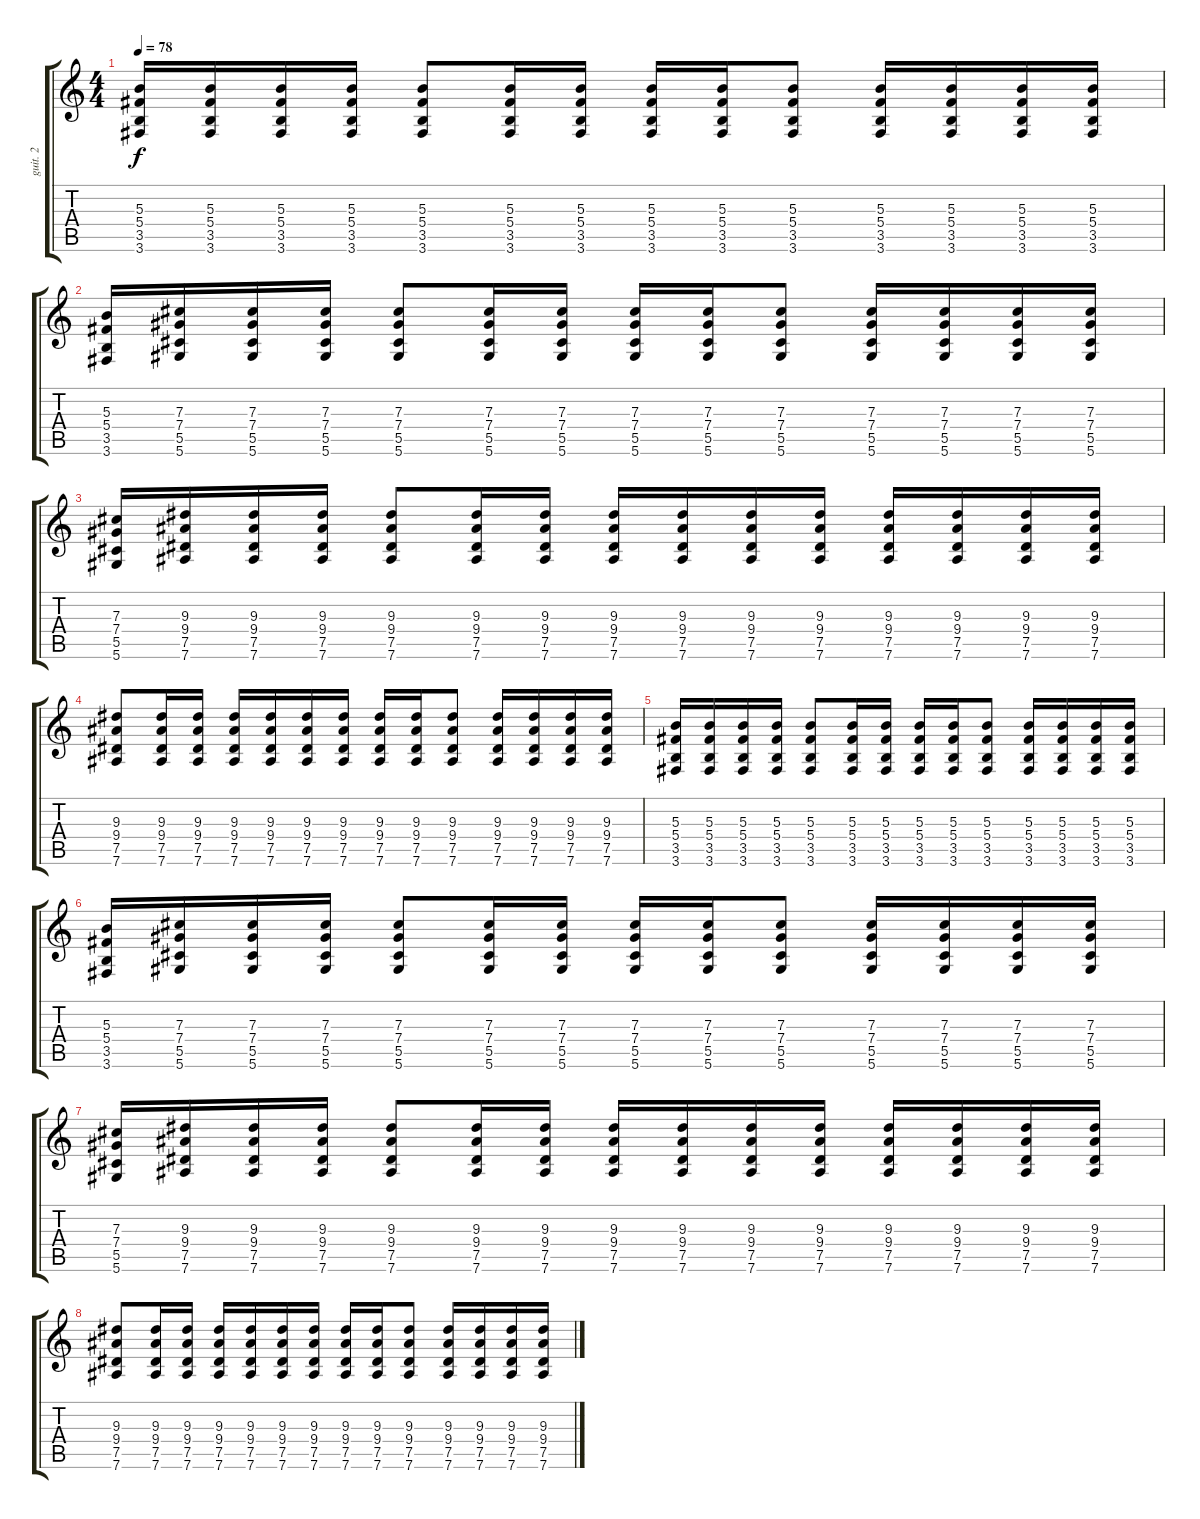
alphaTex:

\track ("guit. 2" "guit. 2") {instrument distortionguitar}
\staff {score tabs}
\tuning (Eb4 Bb3 Gb3 Db3 Ab2 Eb2) {hide}
\ts (4 4)
\tempo 78
\clef g2
\ks c
(5.3 5.4 3.5 3.6).16{dy f volume 16} (5.3 5.4 3.5 3.6).16 (5.3 5.4 3.5 3.6).16 (5.3 5.4 3.5 3.6).16 (5.3 5.4 3.5 3.6).8 (5.3 5.4 3.5 3.6).16 (5.3 5.4 3.5 3.6).16 (5.3 5.4 3.5 3.6).16 (5.3 5.4 3.5 3.6).16 (5.3 5.4 3.5 3.6).8 (5.3 5.4 3.5 3.6).16 (5.3 5.4 3.5 3.6).16 (5.3 5.4 3.5 3.6).16 (5.3 5.4 3.5 3.6).16 |
(5.3 5.4 3.5 3.6).16 (7.3 7.4 5.5 5.6).16 (7.3 7.4 5.5 5.6).16 (7.3 7.4 5.5 5.6).16 (7.3 7.4 5.5 5.6).8 (7.3 7.4 5.5 5.6).16 (7.3 7.4 5.5 5.6).16 (7.3 7.4 5.5 5.6).16 (7.3 7.4 5.5 5.6).16 (7.3 7.4 5.5 5.6).8 (7.3 7.4 5.5 5.6).16 (7.3 7.4 5.5 5.6).16 (7.3 7.4 5.5 5.6).16 (7.3 7.4 5.5 5.6).16 |
(7.3 7.4 5.5 5.6).16 (9.3 9.4 7.5 7.6).16 (9.3 9.4 7.5 7.6).16 (9.3 9.4 7.5 7.6).16 (9.3 9.4 7.5 7.6).8 (9.3 9.4 7.5 7.6).16 (9.3 9.4 7.5 7.6).16 (9.3 9.4 7.5 7.6).16 (9.3 9.4 7.5 7.6).16 (9.3 9.4 7.5 7.6).16 (9.3 9.4 7.5 7.6).16 (9.3 9.4 7.5 7.6).16 (9.3 9.4 7.5 7.6).16 (9.3 9.4 7.5 7.6).16 (9.3 9.4 7.5 7.6).16 |
(9.3 9.4 7.5 7.6).8 (9.3 9.4 7.5 7.6).16 (9.3 9.4 7.5 7.6).16 (9.3 9.4 7.5 7.6).16 (9.3 9.4 7.5 7.6).16 (9.3 9.4 7.5 7.6).16 (9.3 9.4 7.5 7.6).16 (9.3 9.4 7.5 7.6).16 (9.3 9.4 7.5 7.6).16 (9.3 9.4 7.5 7.6).8 (9.3 9.4 7.5 7.6).16 (9.3 9.4 7.5 7.6).16 (9.3 9.4 7.5 7.6).16 (9.3 9.4 7.5 7.6).16 |
(5.3 5.4 3.5 3.6).16{volume 16} (5.3 5.4 3.5 3.6).16 (5.3 5.4 3.5 3.6).16 (5.3 5.4 3.5 3.6).16 (5.3 5.4 3.5 3.6).8 (5.3 5.4 3.5 3.6).16 (5.3 5.4 3.5 3.6).16 (5.3 5.4 3.5 3.6).16 (5.3 5.4 3.5 3.6).16 (5.3 5.4 3.5 3.6).8 (5.3 5.4 3.5 3.6).16 (5.3 5.4 3.5 3.6).16 (5.3 5.4 3.5 3.6).16 (5.3 5.4 3.5 3.6).16 |
(5.3 5.4 3.5 3.6).16 (7.3 7.4 5.5 5.6).16 (7.3 7.4 5.5 5.6).16 (7.3 7.4 5.5 5.6).16 (7.3 7.4 5.5 5.6).8 (7.3 7.4 5.5 5.6).16 (7.3 7.4 5.5 5.6).16 (7.3 7.4 5.5 5.6).16 (7.3 7.4 5.5 5.6).16 (7.3 7.4 5.5 5.6).8 (7.3 7.4 5.5 5.6).16 (7.3 7.4 5.5 5.6).16 (7.3 7.4 5.5 5.6).16 (7.3 7.4 5.5 5.6).16 |
(7.3 7.4 5.5 5.6).16 (9.3 9.4 7.5 7.6).16 (9.3 9.4 7.5 7.6).16 (9.3 9.4 7.5 7.6).16 (9.3 9.4 7.5 7.6).8 (9.3 9.4 7.5 7.6).16 (9.3 9.4 7.5 7.6).16 (9.3 9.4 7.5 7.6).16 (9.3 9.4 7.5 7.6).16 (9.3 9.4 7.5 7.6).16 (9.3 9.4 7.5 7.6).16 (9.3 9.4 7.5 7.6).16 (9.3 9.4 7.5 7.6).16 (9.3 9.4 7.5 7.6).16 (9.3 9.4 7.5 7.6).16 |
(9.3 9.4 7.5 7.6).8 (9.3 9.4 7.5 7.6).16 (9.3 9.4 7.5 7.6).16 (9.3 9.4 7.5 7.6).16 (9.3 9.4 7.5 7.6).16 (9.3 9.4 7.5 7.6).16 (9.3 9.4 7.5 7.6).16 (9.3 9.4 7.5 7.6).16 (9.3 9.4 7.5 7.6).16 (9.3 9.4 7.5 7.6).8 (9.3 9.4 7.5 7.6).16 (9.3 9.4 7.5 7.6).16 (9.3 9.4 7.5 7.6).16 (9.3 9.4 7.5 7.6).16
